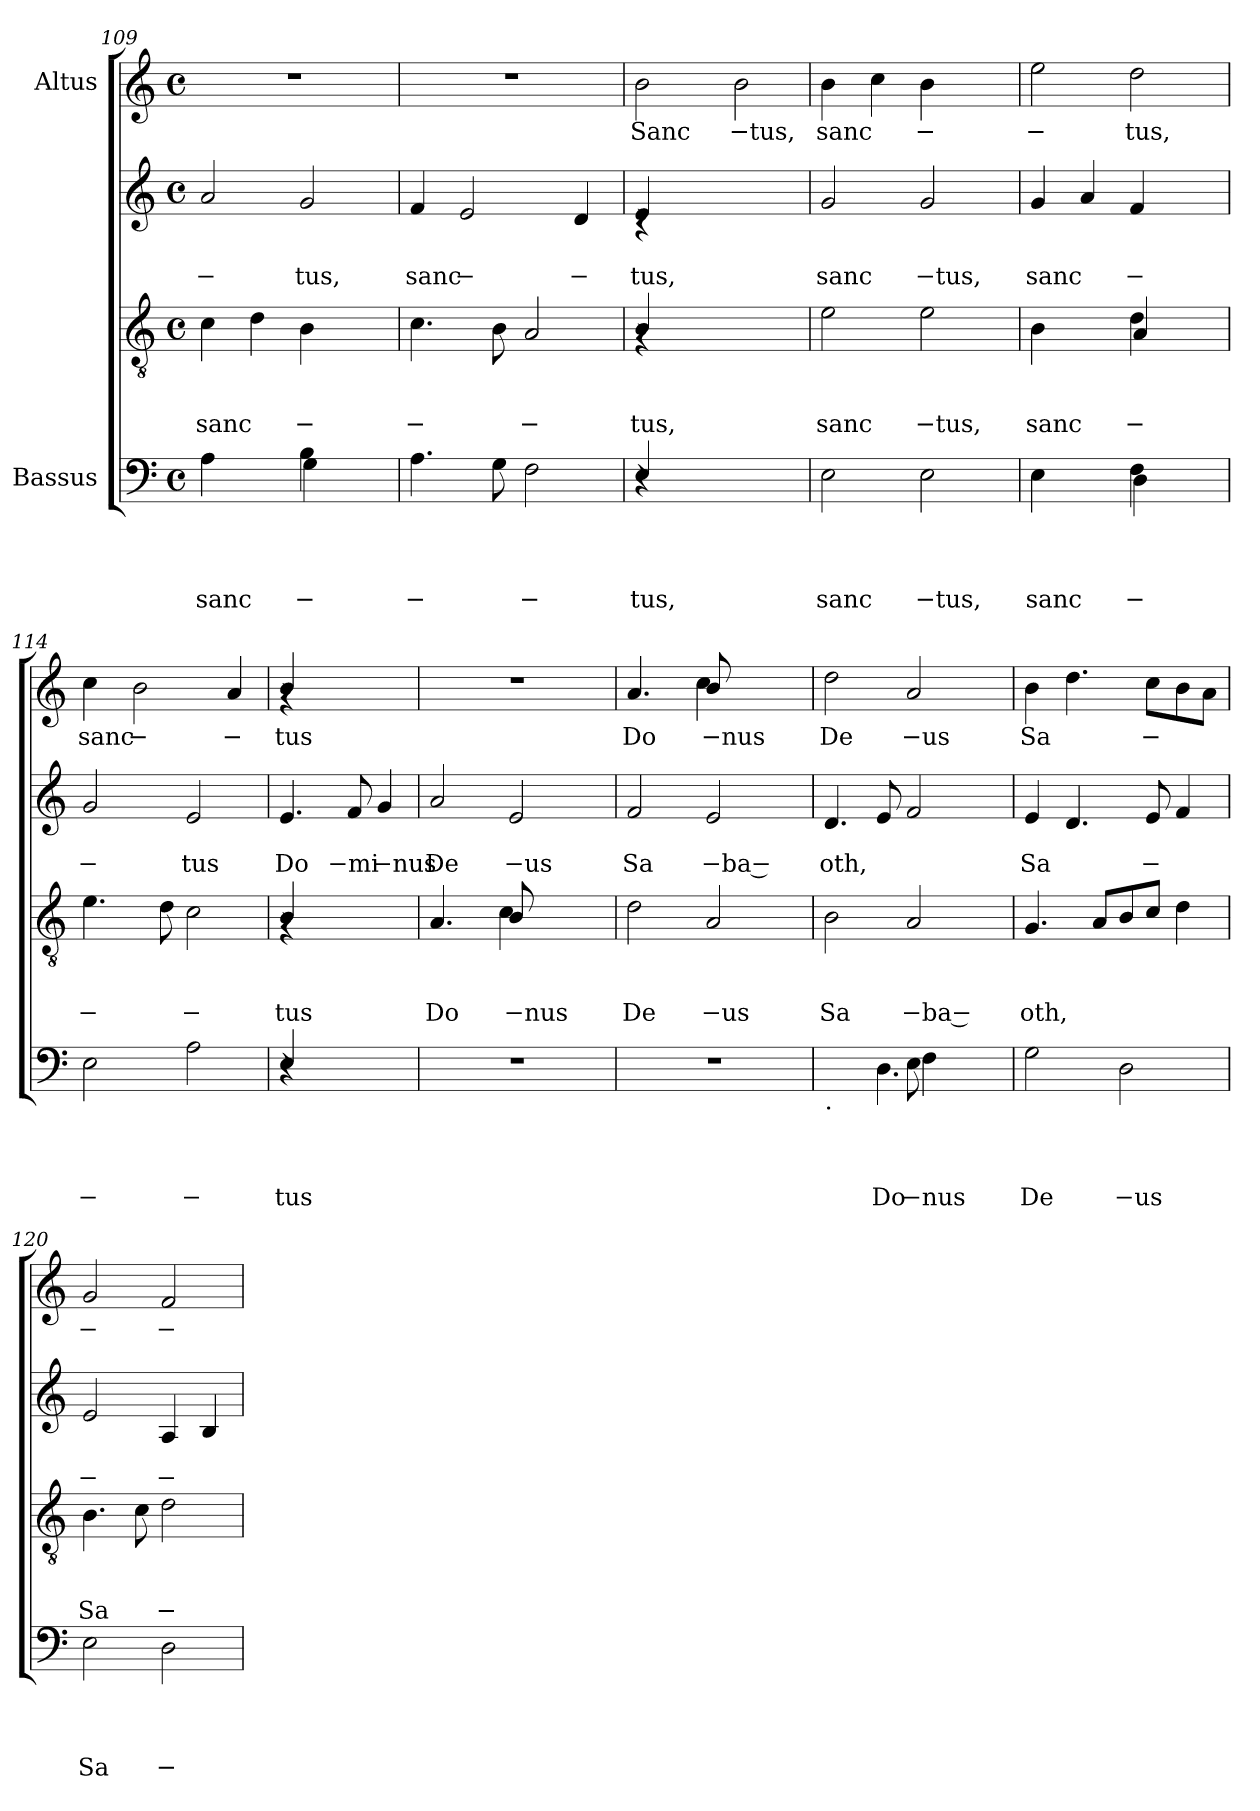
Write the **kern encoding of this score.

**kern	**text	**text	**text	**text	**kern	**text	**text	**text	**kern	**text	**text	**kern	**text
*part4	*part4	*part4	*part4	*part4	*part3	*part3	*part3	*part3	*part2	*part2	*part2	*part1	*part1
*staff4	*staff4	*staff4	*staff4	*staff4	*staff3	*staff3	*staff3	*staff3	*staff2	*staff2	*staff2	*staff1	*staff1
*I"Bassus	*	*	*	*	*	*	*	*	*	*	*	*I"Altus	*
*clefF4	*	*	*	*	*clefGv2	*	*	*	*clefG2	*	*	*clefG2	*
*k[]	*	*	*	*	*k[]	*	*	*	*k[]	*	*	*k[]	*
*C:	*	*	*	*	*C:	*	*	*	*C:	*	*	*C:	*
*M4/4	*	*	*	*	*M4/4	*	*	*	*M4/4	*	*	*M4/4	*
*met(c)	*	*	*	*	*met(c)	*	*	*	*met(c)	*	*	*met(c)	*
=109	=109	=109	=109	=109	=109	=109	=109	=109	=109	=109	=109	=109	=109
!	!	!	!	!LO:LY:b	!	!	!	!LO:LY:b	!	!	!LO:LY:b	!	!
*^	*	*	*	*	*	*	*	*	*	*	*	*	*
4A\	2ryy	.	.	.	sanc	4c\	.	.	sanc	2a/	.	−	1r	.
4ryy	.	.	.	.	.	4d\	.	.	.	.	.	.	.	.
!	!	!	!	!	!LO:LY:b	!	!	!	!LO:LY:b	!	!	!LO:LY:b	!	!
4B\	4G\	.	.	.	−	4B\	.	.	−	2g/	.	tus,	.	.
4ryy	4ryy	.	.	.	.	4ryy	.	.	.	.	.	.	.	.
=110	=110	=110	=110	=110	=110	=110	=110	=110	=110	=110	=110	=110	=110	=110
!	!	!	!	!	!LO:LY:b	!	!	!	!LO:LY:b	!	!	!LO:LY:b	!	!
*v	*v	*	*	*	*	*	*	*	*	*	*	*	*	*
4.A\	.	.	.	−	4.c\	.	.	−	4f/	.	sanc	1r	.
!	!	!	!	!	!	!	!	!	!	!	!LO:LY:b	!	!
.	.	.	.	.	.	.	.	.	2e/	.	−	.	.
8G\	.	.	.	.	8B\	.	.	.	.	.	.	.	.
!	!	!	!	!LO:LY:b	!	!	!	!LO:LY:b	!	!	!	!	!
2F\	.	.	.	−	2A/	.	.	−	.	.	.	.	.
!	!	!	!	!	!	!	!	!	!	!	!LO:LY:b	!	!
.	.	.	.	.	.	.	.	.	4d/	.	−	.	.
=111	=111	=111	=111	=111	=111	=111	=111	=111	=111	=111	=111	=111	=111
!LO:N:head=solid	!	!	!	!LO:LY:b	!LO:N:head=solid	!	!	!LO:LY:b	!LO:N:head=solid	!	!LO:LY:b	!	!LO:LY:b
*^	*	*	*	*	*^	*	*	*	*^	*	*	*	*
4E/	4rC	.	.	.	tus,	4B/	4rG	.	.	tus,	4e/	4rc	.	tus,	2b\	Sanc
2.ryy	2.ryy	.	.	.	.	2.ryy	2.ryy	.	.	.	2.ryy	2.ryy	.	.	.	.
!	!	!	!	!	!	!	!	!	!	!	!	!	!	!	!	!LO:LY:b:rj
.	.	.	.	.	.	.	.	.	.	.	.	.	.	.	2b\	−tus,
*v	*v	*	*	*	*	*	*	*	*	*	*v	*v	*	*	*	*
*	*	*	*	*	*v	*v	*	*	*	*	*	*	*	*
=112	=112	=112	=112	=112	=112	=112	=112	=112	=112	=112	=112	=112	=112
!	!	!	!	!LO:LY:b	!	!	!	!LO:LY:b	!	!	!LO:LY:b	!	!LO:LY:b
2E\	.	.	.	sanc	2e\	.	.	sanc	2g/	.	sanc	4b\	sanc
.	.	.	.	.	.	.	.	.	.	.	.	4cc\	.
!	!	!	!	!LO:LY:b:rj	!	!	!	!LO:LY:b:rj	!	!	!LO:LY:b:rj	!	!LO:LY:b
2E\	.	.	.	−tus,	2e\	.	.	−tus,	2g/	.	−tus,	4b\	−
.	.	.	.	.	.	.	.	.	.	.	.	4ryy	.
!!LO:LB:g=z
=113	=113	=113	=113	=113	=113	=113	=113	=113	=113	=113	=113	=113	=113
!LO:TX:b:t=.	!	!	!	!	!	!	!	!	!	!	!	!	!
!	!	!	!	!LO:LY:b	!	!	!	!LO:LY:b	!	!	!LO:LY:b	!	!LO:LY:b
*^	*	*	*	*	*^	*	*	*	*	*	*	*	*
4E\	2ryy	.	.	.	sanc	4B\	2ryy	.	.	sanc	4g/	.	sanc	2ee\	−
4ryy	.	.	.	.	.	4ryy	.	.	.	.	4a/	.	.	.	.
!	!	!	!	!	!LO:LY:b	!	!	!	!	!LO:LY:b	!	!	!LO:LY:b	!	!LO:LY:b
4F\	4D\	.	.	.	−	4d\	4A/	.	.	−	4f/	.	−	2dd\	tus,
4ryy	4ryy	.	.	.	.	4ryy	4ryy	.	.	.	4ryy	.	.	.	.
=114	=114	=114	=114	=114	=114	=114	=114	=114	=114	=114	=114	=114	=114	=114	=114
!	!	!	!	!	!LO:LY:b	!	!	!	!	!LO:LY:b	!	!	!LO:LY:b	!	!LO:LY:b
*v	*v	*	*	*	*	*	*	*	*	*	*	*	*	*	*
*	*	*	*	*	*v	*v	*	*	*	*	*	*	*	*
2E\	.	.	.	−	4.e\	.	.	−	2g/	.	−	4cc\	sanc
!	!	!	!	!	!	!	!	!	!	!	!	!	!LO:LY:b
.	.	.	.	.	.	.	.	.	.	.	.	2b\	−
.	.	.	.	.	8d\	.	.	.	.	.	.	.	.
!	!	!	!	!LO:LY:b	!	!	!	!LO:LY:b	!	!	!LO:LY:b	!	!
2A\	.	.	.	−	2c\	.	.	−	2e/	.	tus	.	.
!	!	!	!	!	!	!	!	!	!	!	!	!	!LO:LY:b
.	.	.	.	.	.	.	.	.	.	.	.	4a/	−
=115	=115	=115	=115	=115	=115	=115	=115	=115	=115	=115	=115	=115	=115
!LO:N:head=solid	!	!	!	!LO:LY:b	!LO:N:head=solid	!	!	!LO:LY:b	!	!	!LO:LY:b	!LO:N:head=solid	!LO:LY:b
*^	*	*	*	*	*^	*	*	*	*	*	*	*^	*
4E/	4rC	.	.	.	tus	4B/	4rG	.	.	tus	4.e/	.	Do	4b/	4rg	tus
2ryy	2ryy	.	.	.	.	2ryy	2ryy	.	.	.	.	.	.	2ryy	2ryy	.
!	!	!	!	!	!	!	!	!	!	!	!	!	!LO:LY:b:rj	!	!	!
.	.	.	.	.	.	.	.	.	.	.	8f/	.	−mi	.	.	.
!	!	!	!	!	!	!	!	!	!	!	!	!	!LO:LY:b:rj	!	!	!
.	.	.	.	.	.	.	.	.	.	.	4g/	.	−nus	.	.	.
*v	*v	*	*	*	*	*	*	*	*	*	*	*	*	*v	*v	*
=116	=116	=116	=116	=116	=116	=116	=116	=116	=116	=116	=116	=116	=116	=116
!	!	!	!	!	!	!	!	!	!LO:LY:b	!	!	!LO:LY:b	!	!
1r	.	.	.	.	4.A/	2ryy	.	.	Do	2a/	.	De	1r	.
.	.	.	.	.	8ryy	.	.	.	.	.	.	.	.	.
!	!	!	!	!	!	!	!	!	!LO:LY:b:rj	!	!	!	!	!
!	!	!	!	!	!	!	!	!	!LO:LY:b:rj	!	!	!LO:LY:b:rj	!	!
.	.	.	.	.	8B/	4c\	.	.	−nus	2e/	.	−us	.	.
.	.	.	.	.	4ryy	.	.	.	.	.	.	.	.	.
.	.	.	.	.	.	4ryy	.	.	.	.	.	.	.	.
.	.	.	.	.	8ryy	.	.	.	.	.	.	.	.	.
*	*	*	*	*	*v	*v	*	*	*	*	*	*	*	*
=117	=117	=117	=117	=117	=117	=117	=117	=117	=117	=117	=117	=117	=117
!	!	!	!	!	!	!	!	!LO:LY:b	!	!	!LO:LY:b	!	!LO:LY:b
*	*	*	*	*	*	*	*	*	*	*	*	*^	*
1r	.	.	.	.	2d\	.	.	De	2f/	.	Sa	4.a/	2ryy	Do
.	.	.	.	.	.	.	.	.	.	.	.	8ryy	.	.
!	!	!	!	!	!	!	!	!LO:LY:b:rj	!	!	!LO:LY:b:rj	!	!	!LO:LY:b:rj
!	!	!	!	!	!	!	!	!	!	!	!	!	!	!LO:LY:b:rj
.	.	.	.	.	2A/	.	.	−us	2e/	.	−ba −	8b/	4cc\	−nus
.	.	.	.	.	.	.	.	.	.	.	.	4ryy	.	.
.	.	.	.	.	.	.	.	.	.	.	.	.	4ryy	.
.	.	.	.	.	.	.	.	.	.	.	.	8ryy	.	.
*	*	*	*	*	*	*	*	*	*	*	*	*v	*v	*
!!LO:LB:g=z
=118	=118	=118	=118	=118	=118	=118	=118	=118	=118	=118	=118	=118	=118
*^	*	*	*	*	*	*	*	*	*	*	*	*	*
*	*^	*	*	*	*	*	*	*	*	*	*	*	*	*
!LO:TX:b:t=.	!	!	!	!	!	!	!	!	!	!	!	!	!	!	!
!	!	!	!	!	!	!	!	!	!	!LO:LY:b	!	!	!LO:LY:b	!	!LO:LY:b
4.ryy	2ryy	2ryy	.	.	.	.	2B\	.	.	Sa	4.d/	.	oth,	2dd\	De
!	!	!	!	!	!	!LO:LY:b	!	!	!	!	!	!	!	!	!
4.D\	.	.	.	.	.	Do	.	.	.	.	8e/	.	.	.	.
!	!	!	!	!	!	!LO:LY:b:rj	!	!	!	!	!	!	!	!	!
!	!	!	!	!	!	!LO:LY:b:rj	!	!	!	!LO:LY:b:rj	!	!	!	!	!LO:LY:b:rj
.	8E\	4F\	.	.	.	−nus	2A/	.	.	−ba −	2f/	.	.	2a/	−us
.	4ryy	.	.	.	.	.	.	.	.	.	.	.	.	.	.
4ryy	.	4ryy	.	.	.	.	.	.	.	.	.	.	.	.	.
.	8ryy	.	.	.	.	.	.	.	.	.	.	.	.	.	.
*	*v	*v	*	*	*	*	*	*	*	*	*	*	*	*	*
=119	=119	=119	=119	=119	=119	=119	=119	=119	=119	=119	=119	=119	=119	=119
!	!	!	!	!	!LO:LY:b	!	!	!	!LO:LY:b	!	!	!LO:LY:b	!	!LO:LY:b
*v	*v	*	*	*	*	*	*	*	*	*	*	*	*	*
2G\	.	.	.	De	4.G/	.	.	oth,	4e/	.	Sa	4b\	Sa
.	.	.	.	.	.	.	.	.	4.d/	.	.	4.dd\	.
.	.	.	.	.	8A/L	.	.	.	.	.	.	.	.
!	!	!	!	!LO:LY:b:rj	!	!	!	!	!	!	!	!	!
2D\	.	.	.	−us	8B/	.	.	.	.	.	.	.	.
!	!	!	!	!	!	!	!	!	!	!	!LO:LY:b	!	!LO:LY:b
.	.	.	.	.	8c/J	.	.	.	8e/	.	−	8cc\L	−
.	.	.	.	.	4d\	.	.	.	4f/	.	.	8b\	.
.	.	.	.	.	.	.	.	.	.	.	.	8a\J	.
=120	=120	=120	=120	=120	=120	=120	=120	=120	=120	=120	=120	=120	=120
!	!	!	!	!LO:LY:b	!	!	!	!LO:LY:b	!	!	!LO:LY:b	!	!LO:LY:b
2E\	.	.	.	Sa	4.B\	.	.	Sa	2e/	.	−	2g/	−
.	.	.	.	.	8c\	.	.	.	.	.	.	.	.
!	!	!	!	!LO:LY:b	!	!	!	!LO:LY:b	!	!	!LO:LY:b	!	!LO:LY:b
2D\	.	.	.	−	2d\	.	.	−	4A/	.	−	2f/	−
.	.	.	.	.	.	.	.	.	4B/	.	.	.	.
=	=	=	=	=	=	=	=	=	=	=	=	=	=
*-	*-	*-	*-	*-	*-	*-	*-	*-	*-	*-	*-	*-	*-
